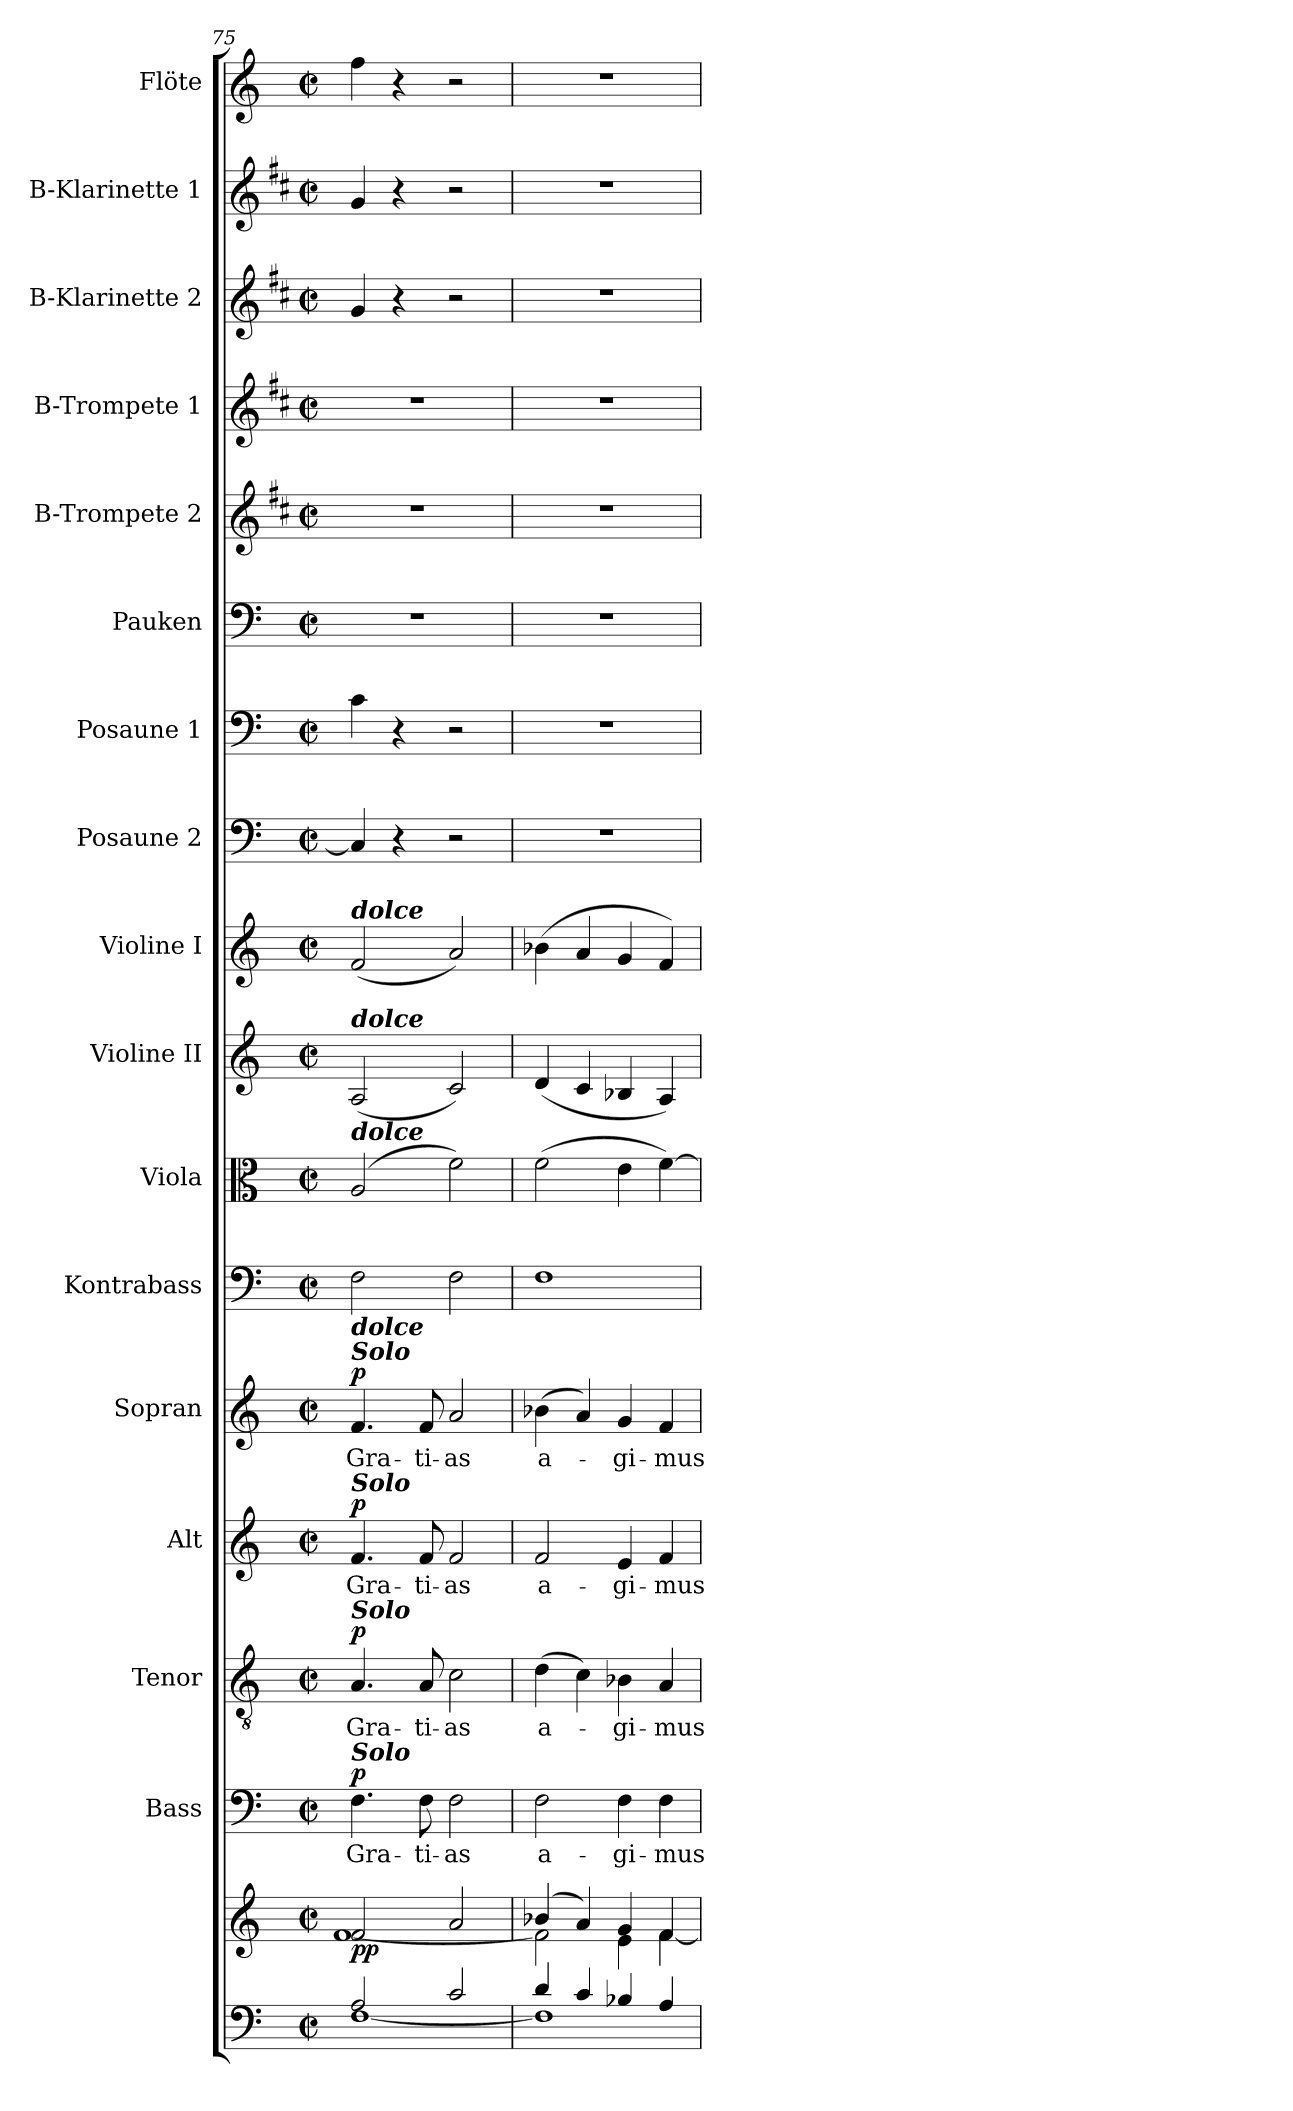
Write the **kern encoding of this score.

**kern	**kern	**dynam	**kern	**text	**dynam	**kern	**text	**dynam	**kern	**text	**dynam	**kern	**text	**dynam	**kern	**kern	**kern	**kern	**kern	**kern	**kern	**kern	**kern	**kern	**kern	**kern
*part17	*part17	*part17	*part16	*part16	*part16	*part15	*part15	*part15	*part14	*part14	*part14	*part13	*part13	*part13	*part12	*part11	*part10	*part9	*part8	*part7	*part6	*part5	*part4	*part3	*part2	*part1
*staff18	*staff17	*staff17/18	*staff16	*staff16	*staff16	*staff15	*staff15	*staff15	*staff14	*staff14	*staff14	*staff13	*staff13	*staff13	*staff12	*staff11	*staff10	*staff9	*staff8	*staff7	*staff6	*staff5	*staff4	*staff3	*staff2	*staff1
*	*	*	*I"Bass	*	*	*I"Tenor	*	*	*I"Alt	*	*	*I"Sopran	*	*	*I"Kontrabass	*I"Viola	*I"Violine II	*I"Violine I	*I"Posaune 2	*I"Posaune 1	*I"Pauken	*I"B-Trompete 2	*I"B-Trompete 1	*I"B-Klarinette 2	*I"B-Klarinette 1	*I"Flöte
*	*	*	*I'B.	*	*	*I'T.	*	*	*I'A.	*	*	*I'S.	*	*	*I'Kb.	*I'Vla.	*I'Vl. II	*I'Vl. I	*I'Pos. 2	*I'Pos. 1	*I'Pk.	*I'B Trp. 2	*I'B Trp. 1	*I'B Kl. 2	*I'B Kl. 1	*I'Fl.
*clefF4	*clefG2	*	*clefF4	*	*	*clefGv2	*	*	*clefG2	*	*	*clefG2	*	*	*clefF4	*clefC3	*clefG2	*clefG2	*clefF4	*clefF4	*clefF4	*clefG2	*clefG2	*clefG2	*clefG2	*clefG2
*	*	*	*	*	*	*	*	*	*	*	*	*	*	*	*ITrd7c12	*	*	*	*	*	*	*ITrd1c2	*ITrd1c2	*ITrd1c2	*ITrd1c2	*
*k[]	*k[]	*	*k[]	*	*	*k[]	*	*	*k[]	*	*	*k[]	*	*	*k[]	*k[]	*k[]	*k[]	*k[]	*k[]	*k[]	*k[]	*k[]	*k[]	*k[]	*k[]
*C:	*C:	*	*C:	*	*	*C:	*	*	*C:	*	*	*C:	*	*	*C:	*C:	*C:	*C:	*C:	*C:	*C:	*C:	*C:	*C:	*C:	*C:
*M2/2	*M2/2	*	*M2/2	*	*	*M2/2	*	*	*M2/2	*	*	*M2/2	*	*	*M2/2	*M2/2	*M2/2	*M2/2	*M2/2	*M2/2	*M2/2	*M2/2	*M2/2	*M2/2	*M2/2	*M2/2
*met(c|)	*met(c|)	*	*met(c|)	*	*	*met(c|)	*	*	*met(c|)	*	*	*met(c|)	*	*	*met(c|)	*met(c|)	*met(c|)	*met(c|)	*met(c|)	*met(c|)	*met(c|)	*met(c|)	*met(c|)	*met(c|)	*met(c|)	*met(c|)
=75	=75	=75	=75	=75	=75	=75	=75	=75	=75	=75	=75	=75	=75	=75	=75	=75	=75	=75	=75	=75	=75	=75	=75	=75	=75	=75
*^	*^	*	*	*	*	*	*	*	*	*	*	*	*	*	*	*	*	*	*	*	*	*	*	*	*	*
!	!	!	!	!	!	!	!	!	!	!	!	!	!	!	!	!	!	!	!	!LO:TX:a:Bi:t=dolce	!	!	!	!	!	!	!	!
!	!	!	!	!	!	!	!	!	!	!	!	!	!	!	!	!	!	!	!LO:TX:a:Bi:t=dolce	!	!	!	!	!	!	!	!	!
!	!	!	!	!	!	!	!	!	!	!	!	!	!	!	!	!	!	!LO:TX:a:Bi:t=dolce	!	!	!	!	!	!	!	!	!	!
!	!	!	!	!	!	!	!	!	!	!	!	!	!	!	!	!	!LO:TX:b:Bi:t=dolce	!	!	!	!	!	!	!	!	!	!	!
!	!	!	!	!	!	!	!	!	!	!	!	!	!	!LO:TX:a:Bi:t=Solo	!	!	!	!	!	!	!	!	!	!	!	!	!	!
!	!	!	!	!	!	!	!	!	!	!	!LO:TX:a:Bi:t=Solo	!	!	!	!	!	!	!	!	!	!	!	!	!	!	!	!	!
!	!	!	!	!	!	!	!	!LO:TX:a:Bi:t=Solo	!	!	!	!	!	!	!	!	!	!	!	!	!	!	!	!	!	!	!	!
!	!	!	!	!	!LO:TX:a:Bi:t=Solo	!	!	!	!	!	!	!	!	!	!	!	!	!	!	!	!	!	!	!	!	!	!	!
!	!	!	!	!LO:DY:b	!	!LO:LY:b	!LO:DY:a	!	!LO:LY:b	!LO:DY:a	!	!LO:LY:b	!LO:DY:a	!	!LO:LY:b	!LO:DY:a	!	!	!	!	!	!	!	!	!	!	!	!
2A/	[<1F	2f/	[<1f	pp	4.F\	Gra-	p	4.A/	Gra-	p	4.f/	Gra-	p	4.f/	Gra-	p	2FF\	(2A/	(<2A/	(<2f/	4C/]	4c\	1r	1r	1r	4f/	4f/	4ff\
.	.	.	.	.	.	.	.	.	.	.	.	.	.	.	.	.	.	.	.	.	4r	4r	.	.	.	4r	4r	4r
!	!	!	!	!	!	!LO:LY:b	!	!	!LO:LY:b	!	!	!LO:LY:b	!	!	!LO:LY:b	!	!	!	!	!	!	!	!	!	!	!	!	!
.	.	.	.	.	8F\	-ti-	.	8A/	-ti-	.	8f/	-ti-	.	8f/	-ti-	.	.	.	.	.	.	.	.	.	.	.	.	.
!	!	!	!	!	!	!LO:LY:b	!	!	!LO:LY:b	!	!	!LO:LY:b	!	!	!LO:LY:b	!	!	!	!	!	!	!	!	!	!	!	!	!
2c/	.	2a/	.	.	2F\	-as	.	2c\	-as	.	2f/	-as	.	2a/	-as	.	2FF\	2f\)	2c/)	2a/)	2r	2r	.	.	.	2r	2r	2r
=76	=76	=76	=76	=76	=76	=76	=76	=76	=76	=76	=76	=76	=76	=76	=76	=76	=76	=76	=76	=76	=76	=76	=76	=76	=76	=76	=76	=76
!	!	!	!	!	!	!LO:LY:b	!	!	!LO:LY:b	!	!	!LO:LY:b	!	!	!LO:LY:b	!	!	!	!	!	!	!	!	!	!	!	!	!
4d/	1F]	(4b-X/	2f\]	.	2F\	a-	.	(>4d\	a-	.	2f/	a-	.	(>4b-X\	a-	.	1FF	(>2f\	(<4d/	(>4b-X\	1r	1r	1r	1r	1r	1r	1r	1r
4c/	.	4a/)	.	.	.	.	.	4c\)	.	.	.	.	.	4a/)	.	.	.	.	4c/	4a/	.	.	.	.	.	.	.	.
!	!	!	!	!	!	!LO:LY:b	!	!	!LO:LY:b	!	!	!LO:LY:b	!	!	!LO:LY:b	!	!	!	!	!	!	!	!	!	!	!	!	!
4B-X/	.	4g/	4e\	.	4F\	-gi-	.	4B-X\	-gi-	.	4e/	-gi-	.	4g/	-gi-	.	.	4e\	4B-X/	4g/	.	.	.	.	.	.	.	.
!	!	!	!	!	!	!LO:LY:b	!	!	!LO:LY:b	!	!	!LO:LY:b	!	!	!LO:LY:b	!	!	!	!	!	!	!	!	!	!	!	!	!
4A/	.	4f/	[<4f\	.	4F\	-mus	.	4A/	-mus	.	4f/	-mus	.	4f/	-mus	.	.	[4f\)	4A/)	4f/)	.	.	.	.	.	.	.	.
*v	*v	*	*	*	*	*	*	*	*	*	*	*	*	*	*	*	*	*	*	*	*	*	*	*	*	*	*	*
*	*v	*v	*	*	*	*	*	*	*	*	*	*	*	*	*	*	*	*	*	*	*	*	*	*	*	*	*
=	=	=	=	=	=	=	=	=	=	=	=	=	=	=	=	=	=	=	=	=	=	=	=	=	=	=
*-	*-	*-	*-	*-	*-	*-	*-	*-	*-	*-	*-	*-	*-	*-	*-	*-	*-	*-	*-	*-	*-	*-	*-	*-	*-	*-
